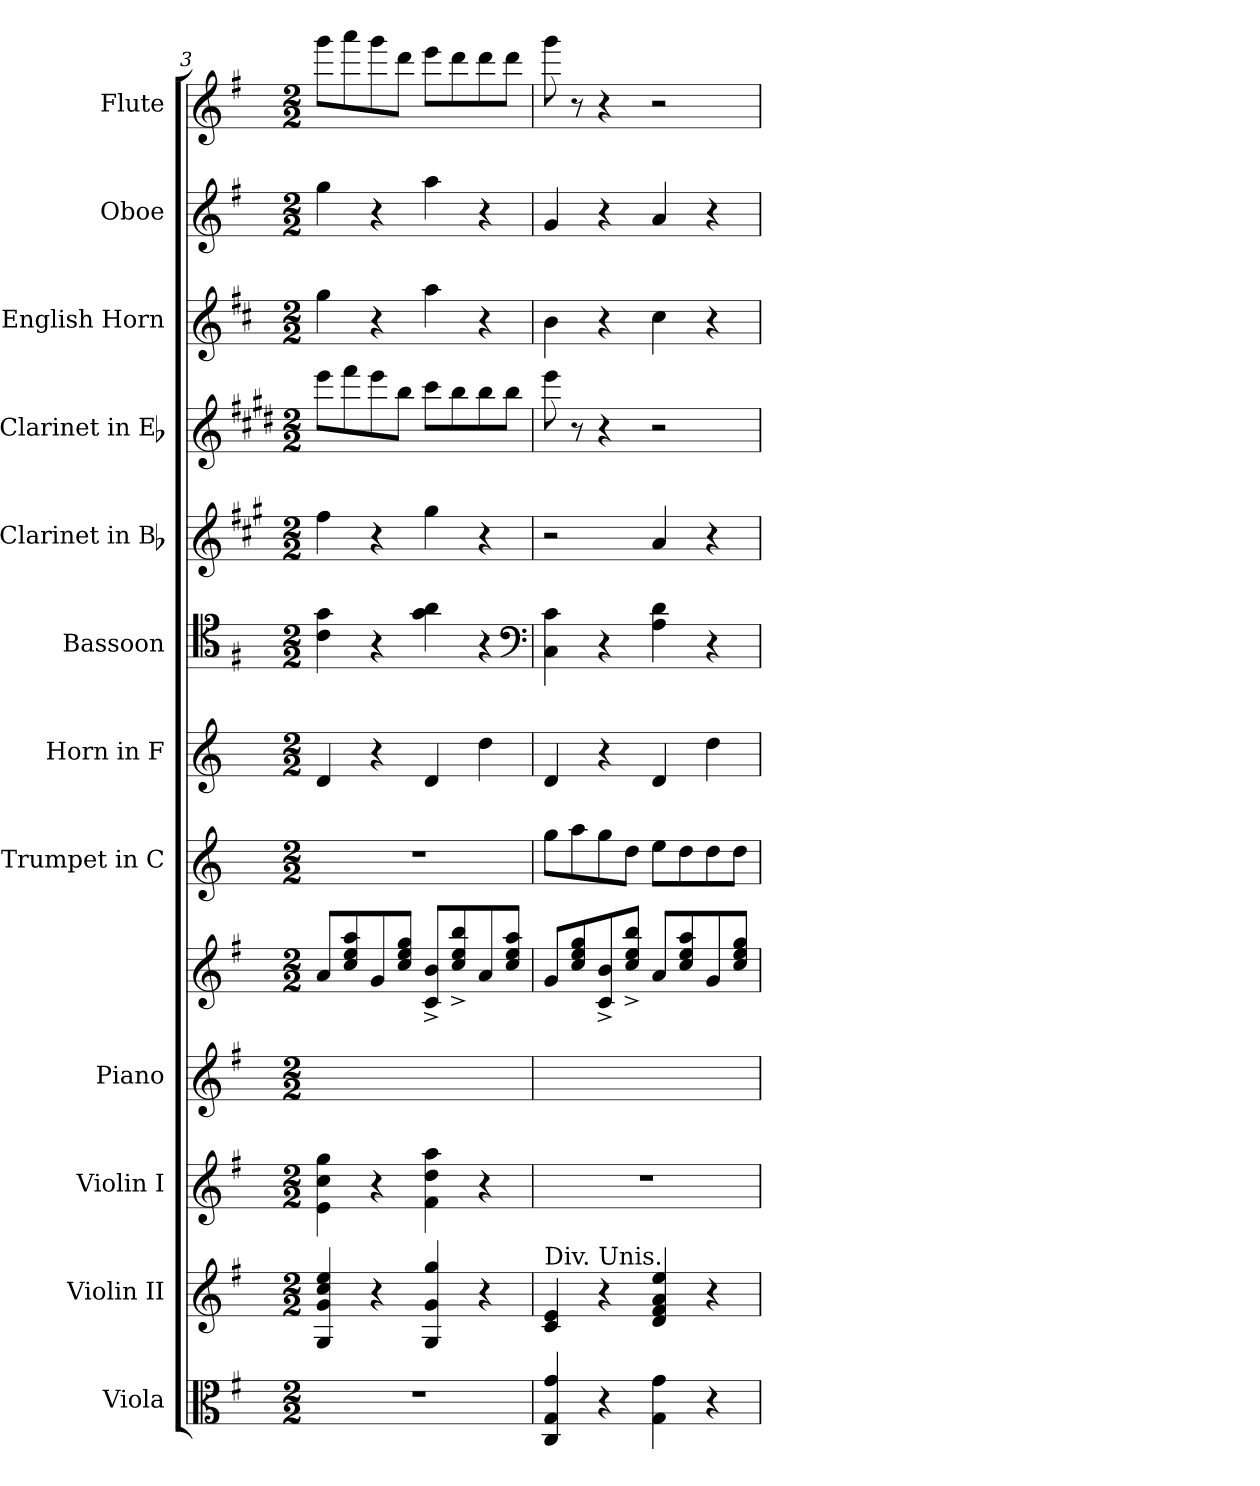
**kern	**kern	**kern	**kern	**kern	**kern	**kern	**kern	**kern	**kern	**kern	**kern	**kern
*part12	*part11	*part10	*part9	*part9	*part8	*part7	*part6	*part5	*part4	*part3	*part2	*part1
*staff13	*staff12	*staff11	*staff10	*staff9	*staff8	*staff7	*staff6	*staff5	*staff4	*staff3	*staff2	*staff1
*I"Viola	*I"Violin II	*I"Violin I	*I"Piano	*	*I"Trumpet in C	*I"Horn in F	*I"Bassoon	*I"Clarinet in Bb	*I"Clarinet in Eb	*I"English Horn	*I"Oboe	*I"Flute
*I'vla	*I'vn	*I'vn	*	*	*I'tp	*	*I'bn	*I'cl	*I'cl	*	*I'ob	*I'fl
*clefC3	*clefG2	*clefG2	*clefG2	*clefG2	*clefG2	*clefG2	*clefC4	*clefG2	*clefG2	*clefG2	*clefG2	*clefG2
*	*	*	*	*	*	*ITrd4c7	*	*ITrd1c2	*ITrd-2c-3	*ITrd4c7	*	*
*k[f#]	*k[f#]	*k[f#]	*k[f#]	*k[f#]	*k[]	*k[b-]	*k[f#]	*k[f#]	*k[f#]	*k[f#]	*k[f#]	*k[f#]
*G:	*G:	*G:	*G:	*G:	*C:	*F:	*G:	*G:	*G:	*G:	*G:	*G:
*M2/2	*M2/2	*M2/2	*M2/2	*M2/2	*M2/2	*M2/2	*M2/2	*M2/2	*M2/2	*M2/2	*M2/2	*M2/2
=3	=3	=3	=3	=3	=3	=3	=3	=3	=3	=3	=3	=3
1r	4G 4g 4cc 4ee	4e 4cc 4gg	1ryy	8a\L	1r	4G	4c 4g	4ee	8gggL	4cc	4gg	8gggL
.	.	.	.	8cc 8ee 8aa	.	.	.	.	8aaa	.	.	8aaa
.	4r	4r	.	8g/	.	4r	4r	4r	8ggg	4r	4r	8ggg
.	.	.	.	8cc 8ee 8ggJ	.	.	.	.	8dddJ	.	.	8dddJ
.	4G 4g 4gg	4f# 4dd 4aa	.	8c^<\ 8b^<\L	.	4G	4g 4a	4ff#	8eeeL	4dd	4aa	8eeeL
.	.	.	.	8cc^ 8ee^ 8bb^	.	.	.	.	8ddd	.	.	8ddd
.	4r	4r	.	8a/	.	4g	4r	4r	8ddd	4r	4r	8ddd
.	.	.	.	8cc 8ee 8aaJ	.	.	.	.	8dddJ	.	.	8dddJ
*	*	*	*	*	*	*	*clefF4	*	*	*	*	*
=4	=4	=4	=4	=4	=4	=4	=4	=4	=4	=4	=4	=4
!	!LO:TX:a:t=Div.	!	!	!	!	!	!	!	!	!	!	!
4C 4G 4g	4c 4e	1r	1ryy	8g\L	8ggL	4G	4C 4c	2r	8ggg	4e	4g	8ggg
.	.	.	.	8cc 8ee 8gg	8aa	.	.	.	8r	.	.	8r
!	!LO:TX:a:t=Unis.	!	!	!	!	!	!	!	!	!	!	!
4r	4r	.	.	8c^</ 8b^</	8gg	4r	4r	.	4r	4r	4r	4r
.	.	.	.	8cc^ 8ee^ 8bb^J	8ddJ	.	.	.	.	.	.	.
4G 4g	4d 4f# 4a 4ee	.	.	8a\L	8eeL	4G	4A 4d	4g	2r	4f#	4a	2r
.	.	.	.	8cc 8ee 8aa	8dd	.	.	.	.	.	.	.
4r	4r	.	.	8g/	8dd	4g	4r	4r	.	4r	4r	.
.	.	.	.	8cc 8ee 8ggJ	8ddJ	.	.	.	.	.	.	.
=	=	=	=	=	=	=	=	=	=	=	=	=
*-	*-	*-	*-	*-	*-	*-	*-	*-	*-	*-	*-	*-
